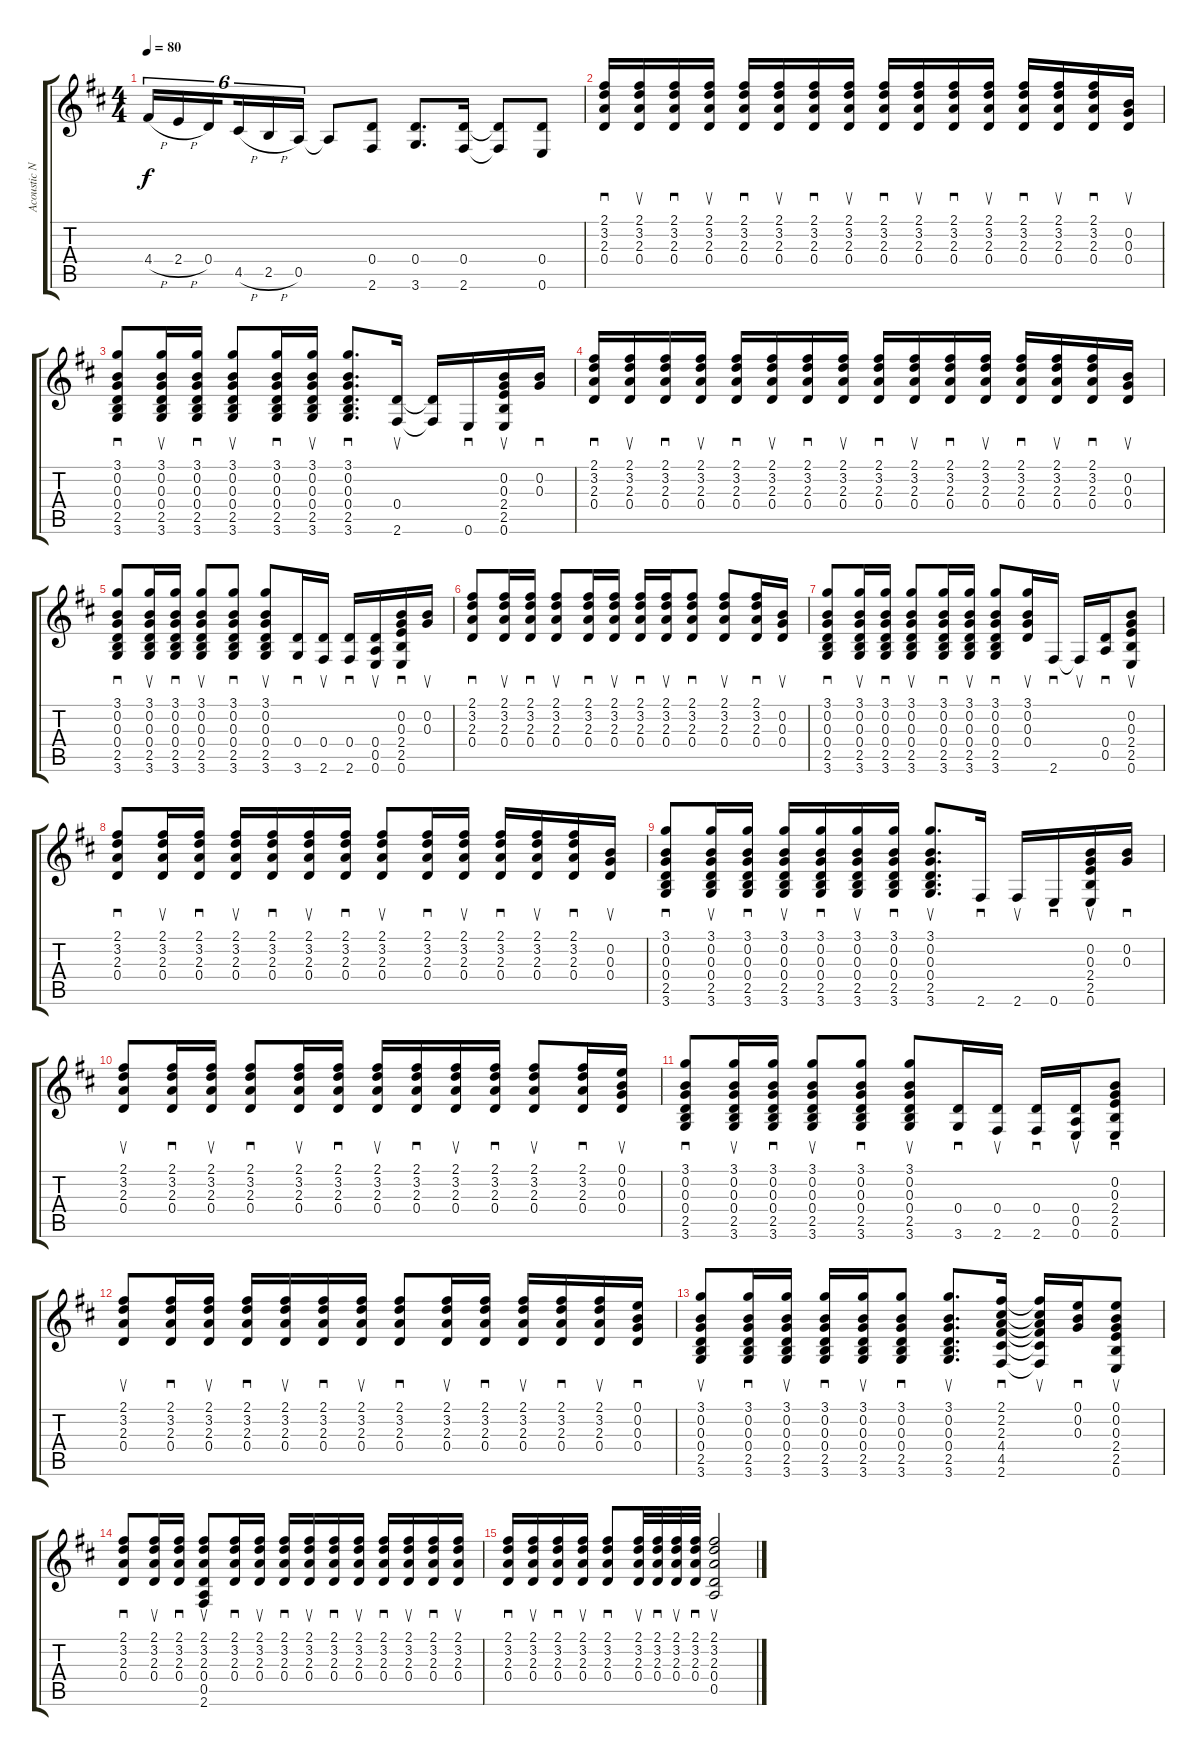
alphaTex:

\track ("Acoustic Nylon String Guitar" "Acoustic N") {instrument acousticguitarnylon}
\staff {score tabs}
\tuning (E4 B3 G3 D3 A2 E2) {hide}
\ts (4 4)
\tempo 80
\clef g2
\ks d
4.4{h}.16{tu (6 4) dy f} 2.4{h}.16{tu (6 4)} 0.4.16{tu (6 4) beam splitsecondary} 4.5{h}.16{tu (6 4)} 2.5{h}.16{tu (6 4)} 0.5.16{tu (6 4)} 0.5{t}.8 (0.4 2.6).8 (0.4 3.6).8{d} (0.4 2.6).16 (0.4{t} 2.6{t}).8 (0.4 0.6).8 |
(2.1 3.2 2.3 0.4).16{sd} (2.1 3.2 2.3 0.4).16{su} (2.1 3.2 2.3 0.4).16{sd} (2.1 3.2 2.3 0.4).16{su} (2.1 3.2 2.3 0.4).16{sd} (2.1 3.2 2.3 0.4).16{su} (2.1 3.2 2.3 0.4).16{sd} (2.1 3.2 2.3 0.4).16{su} (2.1 3.2 2.3 0.4).16{sd} (2.1 3.2 2.3 0.4).16{su} (2.1 3.2 2.3 0.4).16{sd} (2.1 3.2 2.3 0.4).16{su} (2.1 3.2 2.3 0.4).16{sd} (2.1 3.2 2.3 0.4).16{su} (2.1 3.2 2.3 0.4).16{sd} (0.2 0.3 0.4).16{su} |
(3.1 0.2 0.3 0.4 2.5 3.6).8{sd} (3.1 0.2 0.3 0.4 2.5 3.6).16{su} (3.1 0.2 0.3 0.4 2.5 3.6).16{sd} (3.1 0.2 0.3 0.4 2.5 3.6).8{su} (3.1 0.2 0.3 0.4 2.5 3.6).16{sd} (3.1 0.2 0.3 0.4 2.5 3.6).16{su} (3.1 0.2 0.3 0.4 2.5 3.6).8{d sd} (0.4 2.6).16{su} (0.4{t} 2.6{t}).16 0.6.16{sd} (0.2 0.3 2.4 2.5 0.6).16{su} (0.2 0.3).16{sd} |
(2.1 3.2 2.3 0.4).16{sd} (2.1 3.2 2.3 0.4).16{su} (2.1 3.2 2.3 0.4).16{sd} (2.1 3.2 2.3 0.4).16{su} (2.1 3.2 2.3 0.4).16{sd} (2.1 3.2 2.3 0.4).16{su} (2.1 3.2 2.3 0.4).16{sd} (2.1 3.2 2.3 0.4).16{su} (2.1 3.2 2.3 0.4).16{sd} (2.1 3.2 2.3 0.4).16{su} (2.1 3.2 2.3 0.4).16{sd} (2.1 3.2 2.3 0.4).16{su} (2.1 3.2 2.3 0.4).16{sd} (2.1 3.2 2.3 0.4).16{su} (2.1 3.2 2.3 0.4).16{sd} (0.2 0.3 0.4).16{su} |
(3.1 0.2 0.3 0.4 2.5 3.6).8{sd} (3.1 0.2 0.3 0.4 2.5 3.6).16{su} (3.1 0.2 0.3 0.4 2.5 3.6).16{sd} (3.1 0.2 0.3 0.4 2.5 3.6).8{su} (3.1 0.2 0.3 0.4 2.5 3.6).8{sd} (3.1 0.2 0.3 0.4 2.5 3.6).8{su} (0.4 3.6).16{sd} (0.4 2.6).16{su} (0.4 2.6).16{sd} (0.4 0.5 0.6).16{su} (0.2 0.3 2.4 2.5 0.6).16{sd} (0.2 0.3).16{su} |
(2.1 3.2 2.3 0.4).8{sd} (2.1 3.2 2.3 0.4).16{su} (2.1 3.2 2.3 0.4).16{sd} (2.1 3.2 2.3 0.4).8{su} (2.1 3.2 2.3 0.4).16{sd} (2.1 3.2 2.3 0.4).16{su} (2.1 3.2 2.3 0.4).16{sd} (2.1 3.2 2.3 0.4).16{su} (2.1 3.2 2.3 0.4).8{sd} (2.1 3.2 2.3 0.4).8{su} (2.1 3.2 2.3 0.4).16{sd} (0.2 0.3 0.4).16{su} |
(3.1 0.2 0.3 0.4 2.5 3.6).8{sd} (3.1 0.2 0.3 0.4 2.5 3.6).16{su} (3.1 0.2 0.3 0.4 2.5 3.6).16{sd} (3.1 0.2 0.3 0.4 2.5 3.6).8{su} (3.1 0.2 0.3 0.4 2.5 3.6).16{sd} (3.1 0.2 0.3 0.4 2.5 3.6).16{su} (3.1 0.2 0.3 0.4 2.5 3.6).8{sd} (3.1 0.2 0.3 0.4).16{su} 2.6.16{sd} 2.6{t}.16{su} (0.4 0.5).16{sd} (0.2 0.3 2.4 2.5 0.6).8{su} |
(2.1 3.2 2.3 0.4).8{sd} (2.1 3.2 2.3 0.4).16{su} (2.1 3.2 2.3 0.4).16{sd} (2.1 3.2 2.3 0.4).16{su} (2.1 3.2 2.3 0.4).16{sd} (2.1 3.2 2.3 0.4).16{su} (2.1 3.2 2.3 0.4).16{sd} (2.1 3.2 2.3 0.4).8{su} (2.1 3.2 2.3 0.4).16{sd} (2.1 3.2 2.3 0.4).16{su} (2.1 3.2 2.3 0.4).16{sd} (2.1 3.2 2.3 0.4).16{su} (2.1 3.2 2.3 0.4).16{sd} (0.2 0.3 0.4).16{su} |
(3.1 0.2 0.3 0.4 2.5 3.6).8{sd} (3.1 0.2 0.3 0.4 2.5 3.6).16{su} (3.1 0.2 0.3 0.4 2.5 3.6).16{sd} (3.1 0.2 0.3 0.4 2.5 3.6).16{su} (3.1 0.2 0.3 0.4 2.5 3.6).16{sd} (3.1 0.2 0.3 0.4 2.5 3.6).16{su} (3.1 0.2 0.3 0.4 2.5 3.6).16{sd} (3.1 0.2 0.3 0.4 2.5 3.6).8{d su} 2.6.16{sd} 2.6.16{su} 0.6.16{sd} (0.2 0.3 2.4 2.5 0.6).16{su} (0.2 0.3).16{sd} |
(2.1 3.2 2.3 0.4).8{su} (2.1 3.2 2.3 0.4).16{sd} (2.1 3.2 2.3 0.4).16{su} (2.1 3.2 2.3 0.4).8{sd} (2.1 3.2 2.3 0.4).16{su} (2.1 3.2 2.3 0.4).16{sd} (2.1 3.2 2.3 0.4).16{su} (2.1 3.2 2.3 0.4).16{sd} (2.1 3.2 2.3 0.4).16{su} (2.1 3.2 2.3 0.4).16{sd} (2.1 3.2 2.3 0.4).8{su} (2.1 3.2 2.3 0.4).16{sd} (0.1 0.2 0.3 0.4).16{su} |
(3.1 0.2 0.3 0.4 2.5 3.6).8{sd} (3.1 0.2 0.3 0.4 2.5 3.6).16{su} (3.1 0.2 0.3 0.4 2.5 3.6).16{sd} (3.1 0.2 0.3 0.4 2.5 3.6).8{su} (3.1 0.2 0.3 0.4 2.5 3.6).8{sd} (3.1 0.2 0.3 0.4 2.5 3.6).8{su} (0.4 3.6).16{sd} (0.4 2.6).16{su} (0.4 2.6).16{sd} (0.4 0.5 0.6).16{su} (0.2 0.3 2.4 2.5 0.6).8{sd} |
(2.1 3.2 2.3 0.4).8{su} (2.1 3.2 2.3 0.4).16{sd} (2.1 3.2 2.3 0.4).16{su} (2.1 3.2 2.3 0.4).16{sd} (2.1 3.2 2.3 0.4).16{su} (2.1 3.2 2.3 0.4).16{sd} (2.1 3.2 2.3 0.4).16{su} (2.1 3.2 2.3 0.4).8{sd} (2.1 3.2 2.3 0.4).16{su} (2.1 3.2 2.3 0.4).16{sd} (2.1 3.2 2.3 0.4).16{su} (2.1 3.2 2.3 0.4).16{sd} (2.1 3.2 2.3 0.4).16{su} (0.1 0.2 0.3 0.4).16{sd} |
(3.1 0.2 0.3 0.4 2.5 3.6).8{su} (3.1 0.2 0.3 0.4 2.5 3.6).16{sd} (3.1 0.2 0.3 0.4 2.5 3.6).16{su} (3.1 0.2 0.3 0.4 2.5 3.6).16{sd} (3.1 0.2 0.3 0.4 2.5 3.6).16{su} (3.1 0.2 0.3 0.4 2.5 3.6).8{sd} (3.1 0.2 0.3 0.4 2.5 3.6).8{d su} (2.1 2.2 2.3 4.4 4.5 2.6).16{sd} (2.1{t} 2.2{t} 2.3{t} 4.4{t} 4.5{t} 2.6{t}).16{su} (0.1 0.2 0.3).16{sd} (0.1 0.2 0.3 2.4 2.5 0.6).8{su} |
(2.1 3.2 2.3 0.4).8{sd} (2.1 3.2 2.3 0.4).16{su} (2.1 3.2 2.3 0.4).16{sd} (2.1 3.2 2.3 0.4 0.5 2.6).8{su} (2.1 3.2 2.3 0.4).16{sd} (2.1 3.2 2.3 0.4).16{su} (2.1 3.2 2.3 0.4).16{sd} (2.1 3.2 2.3 0.4).16{su} (2.1 3.2 2.3 0.4).16{sd} (2.1 3.2 2.3 0.4).16{su} (2.1 3.2 2.3 0.4).16{sd} (2.1 3.2 2.3 0.4).16{su} (2.1 3.2 2.3 0.4).16{sd} (2.1 3.2 2.3 0.4).16{su} |
(2.1 3.2 2.3 0.4).16{sd} (2.1 3.2 2.3 0.4).16{su} (2.1 3.2 2.3 0.4).16{sd} (2.1 3.2 2.3 0.4).16{su} (2.1 3.2 2.3 0.4).8{sd} (2.1 3.2 2.3 0.4).32{su} (2.1 3.2 2.3 0.4).32{sd} (2.1 3.2 2.3 0.4).32{su} (2.1 3.2 2.3 0.4).32{sd} (2.1 3.2 2.3 0.4 0.5).2{su}
